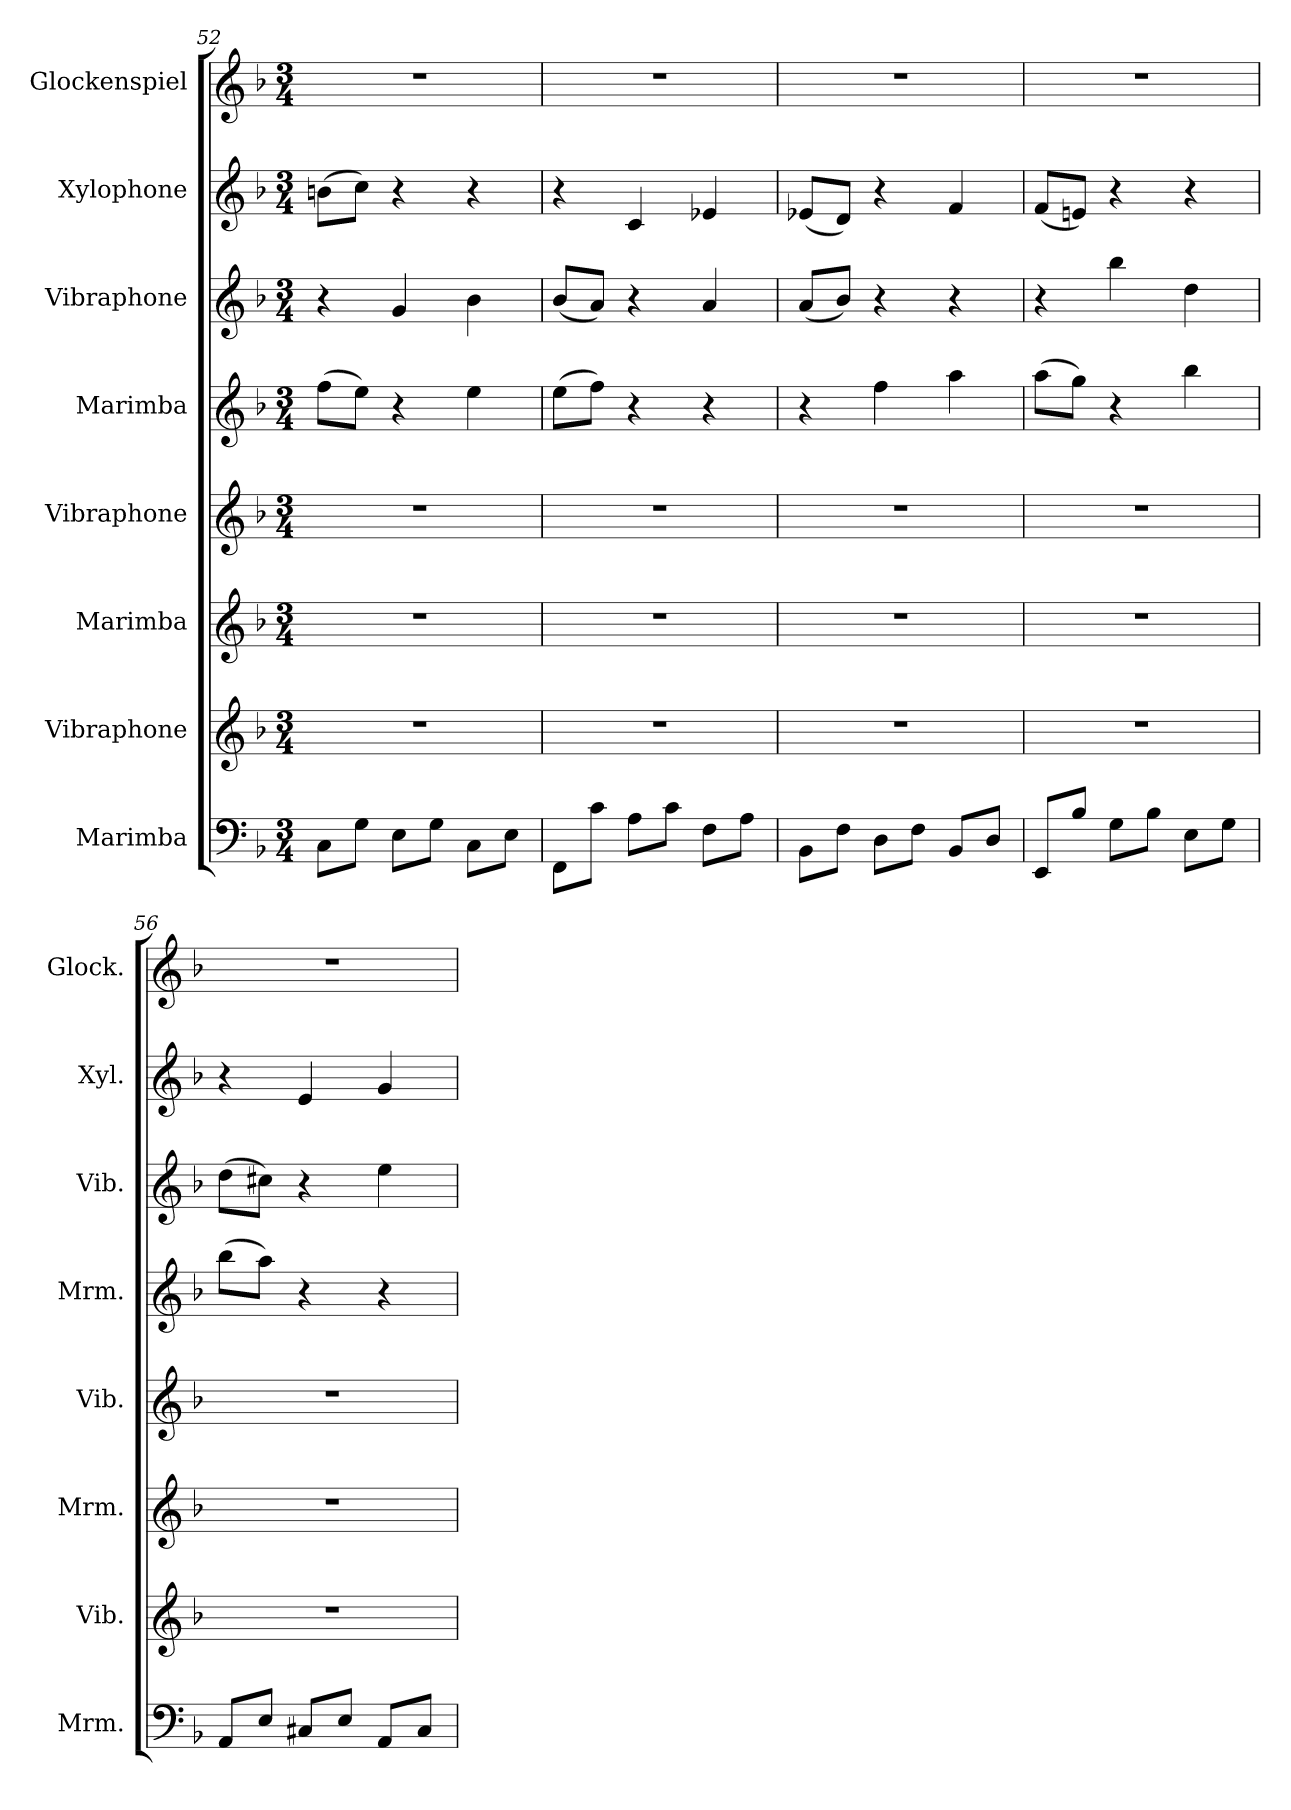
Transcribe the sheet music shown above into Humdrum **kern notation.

**kern	**kern	**kern	**kern	**kern	**kern	**kern	**kern
*part8	*part7	*part6	*part5	*part4	*part3	*part2	*part1
*staff8	*staff7	*staff6	*staff5	*staff4	*staff3	*staff2	*staff1
*I"Marimba	*I"Vibraphone	*I"Marimba	*I"Vibraphone	*I"Marimba	*I"Vibraphone	*I"Xylophone	*I"Glockenspiel
*I'Mrm.	*I'Vib.	*I'Mrm.	*I'Vib.	*I'Mrm.	*I'Vib.	*I'Xyl.	*I'Glock.
*clefF4	*clefG2	*clefG2	*clefG2	*clefG2	*clefG2	*clefG2	*clefG2
*	*	*	*	*	*	*ITrd-7c-12	*ITrd-14c-24
*k[b-]	*k[b-]	*k[b-]	*k[b-]	*k[b-]	*k[b-]	*k[b-]	*k[b-]
*M3/4	*M3/4	*M3/4	*M3/4	*M3/4	*M3/4	*M3/4	*M3/4
=52	=52	=52	=52	=52	=52	=52	=52
8C\L	2.r	2.r	2.r	(>8ff\L	4r	(>8bbn\L	2.r
8G\J	.	.	.	8ee\J)	.	8ccc\J)	.
8E\L	.	.	.	4r	4g/	4r	.
8G\J	.	.	.	.	.	.	.
8C\L	.	.	.	4ee\	4b-\	4r	.
8E\J	.	.	.	.	.	.	.
=53	=53	=53	=53	=53	=53	=53	=53
8FF\L	2.r	2.r	2.r	(>8ee\L	(<8b-/L	4r	2.r
8c\J	.	.	.	8ff\J)	8a/J)	.	.
8A\L	.	.	.	4r	4r	4cc/	.
8c\J	.	.	.	.	.	.	.
8F\L	.	.	.	4r	4a/	4ee-X/	.
8A\J	.	.	.	.	.	.	.
=54	=54	=54	=54	=54	=54	=54	=54
8BB-\L	2.r	2.r	2.r	4r	(<8a/L	(<8ee-X/L	2.r
8F\J	.	.	.	.	8b-/J)	8dd/J)	.
8D\L	.	.	.	4ff\	4r	4r	.
8F\J	.	.	.	.	.	.	.
8BB-/L	.	.	.	4aa\	4r	4ff/	.
8D/J	.	.	.	.	.	.	.
=55	=55	=55	=55	=55	=55	=55	=55
8EE/L	2.r	2.r	2.r	(>8aa\L	4r	(<8ff/L	2.r
8B-/J	.	.	.	8gg\J)	.	8een/J)	.
8G\L	.	.	.	4r	4bb-\	4r	.
8B-\J	.	.	.	.	.	.	.
8E\L	.	.	.	4bb-\	4dd\	4r	.
8G\J	.	.	.	.	.	.	.
=56	=56	=56	=56	=56	=56	=56	=56
8AA/L	2.r	2.r	2.r	(>8bb-\L	(>8dd\L	4r	2.r
8E/J	.	.	.	8aa\J)	8cc#X\J)	.	.
8C#X/L	.	.	.	4r	4r	4ee/	.
8E/J	.	.	.	.	.	.	.
8AA/L	.	.	.	4r	4ee\	4gg/	.
8C#/J	.	.	.	.	.	.	.
=	=	=	=	=	=	=	=
*-	*-	*-	*-	*-	*-	*-	*-
